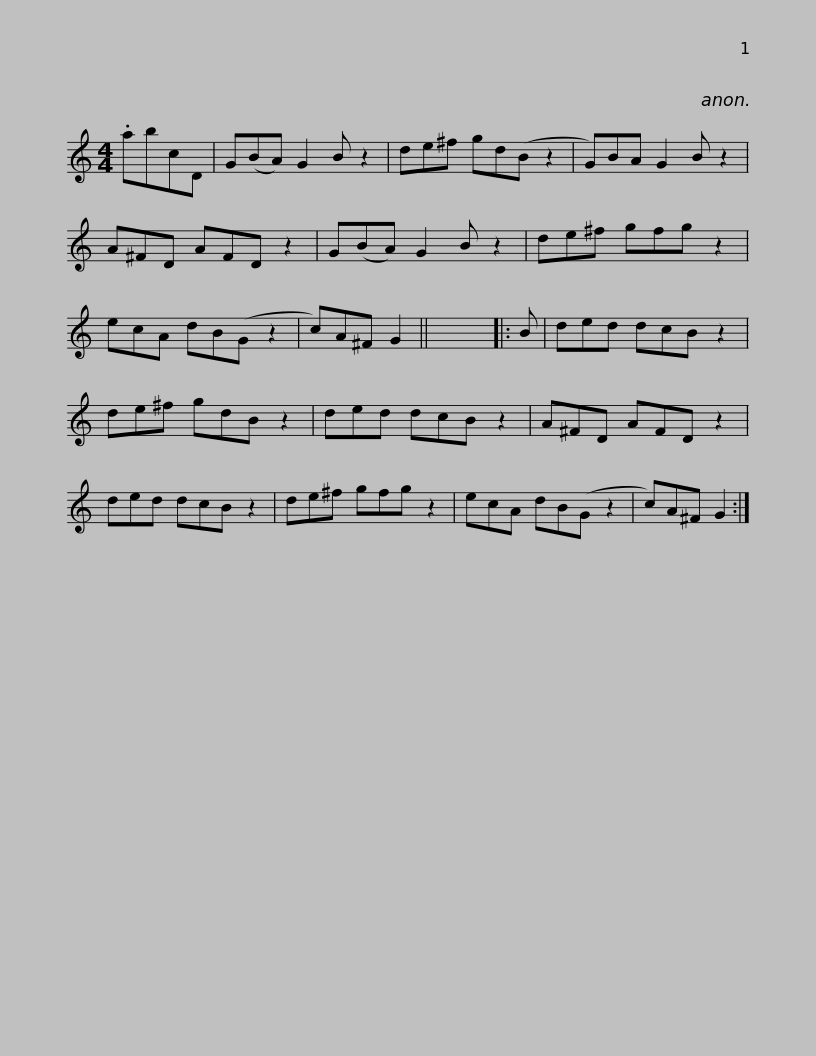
X:1
L:1/8
M:4/4
I:linebreak $
K:C
V:1 treble
V:1
 .abcD | G(BA) G2 B z2 | de^f gd(B z2 | G)BA G2 B z2 | A^FD AFD z2 | %5
 G(BA) G2 B z2 | de^f gfg z2 |$ ecA dB(G z2 | c)A^F G2 || x8 |: %10
 B | ded dcB z2 | de^f gdB z2 | ded dcB z2 | A^FD AFD z2 |$ %15
 ded dcB z2 | de^f gfg z2 | ecA dB(G z2 | c)A^F G2 :| %19
